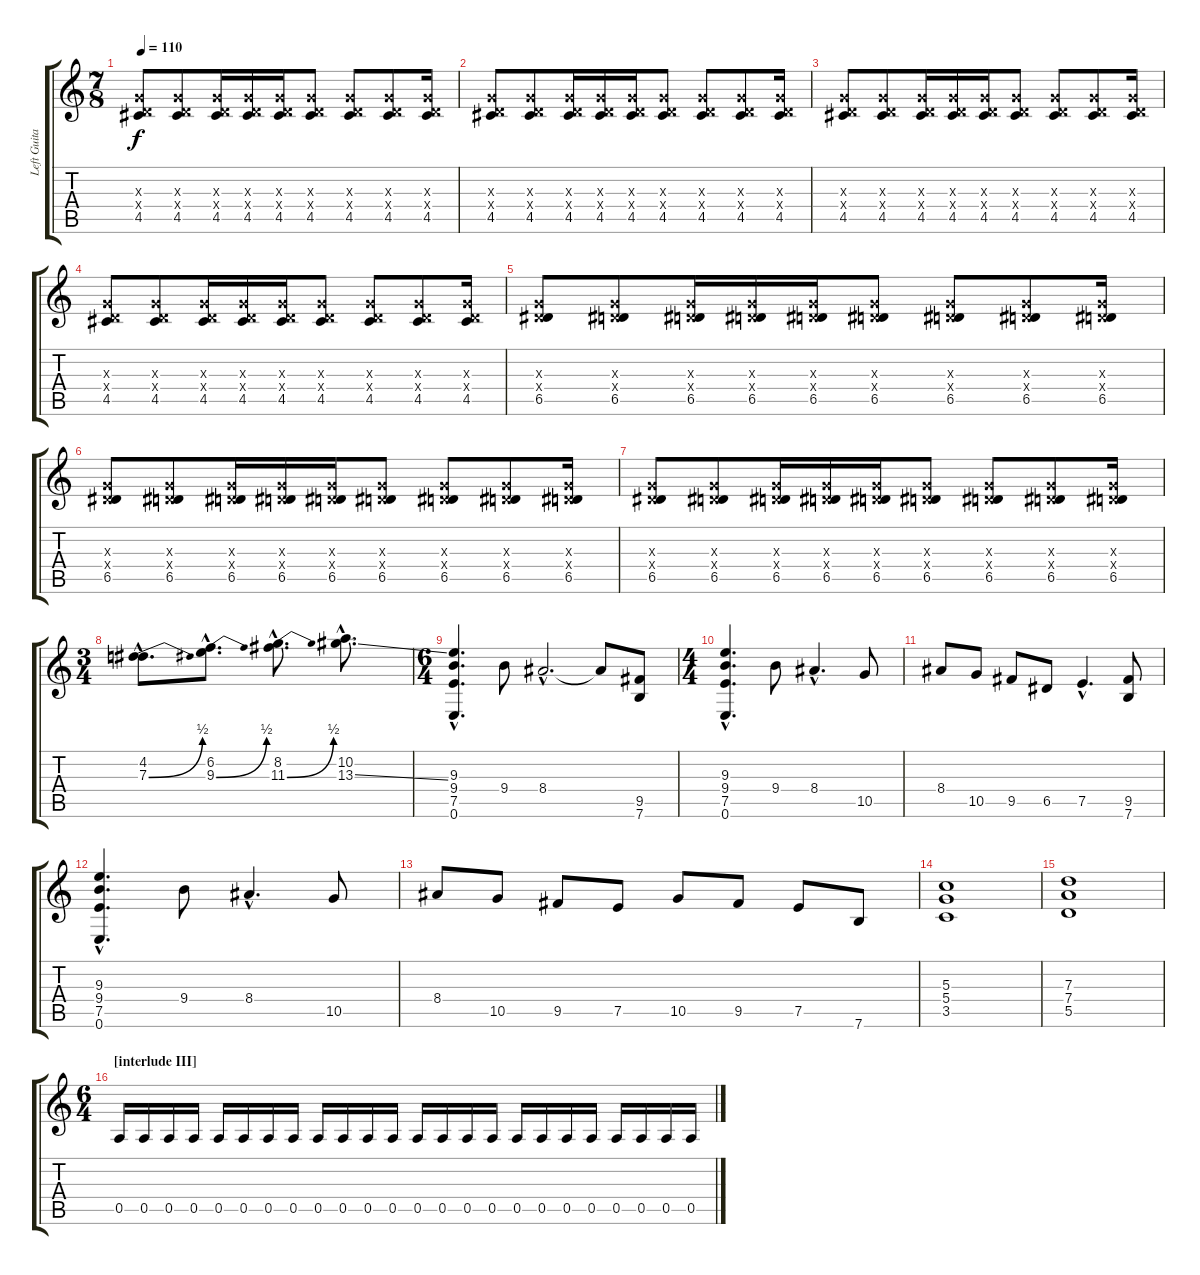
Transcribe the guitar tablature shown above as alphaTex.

\track ("Left Guitar" "Left Guita") {instrument distortionguitar}
\staff {score tabs}
\tuning (E4 B3 G3 D3 A2 E2) {hide}
\ts (7 8)
\tempo 110
\clef g2
\ks c
(0.3{x} 0.4{x} 4.5).8{dy f} (0.3{x} 0.4{x} 4.5).8 (0.3{x} 0.4{x} 4.5).16 (0.3{x} 0.4{x} 4.5).16 (0.3{x} 0.4{x} 4.5).16 (0.3{x} 0.4{x} 4.5).8 (0.3{x} 0.4{x} 4.5).8 (0.3{x} 0.4{x} 4.5).8 (0.3{x} 0.4{x} 4.5).16 |
(0.3{x} 0.4{x} 4.5).8 (0.3{x} 0.4{x} 4.5).8 (0.3{x} 0.4{x} 4.5).16 (0.3{x} 0.4{x} 4.5).16 (0.3{x} 0.4{x} 4.5).16 (0.3{x} 0.4{x} 4.5).8 (0.3{x} 0.4{x} 4.5).8 (0.3{x} 0.4{x} 4.5).8 (0.3{x} 0.4{x} 4.5).16 |
(0.3{x} 0.4{x} 4.5).8 (0.3{x} 0.4{x} 4.5).8 (0.3{x} 0.4{x} 4.5).16 (0.3{x} 0.4{x} 4.5).16 (0.3{x} 0.4{x} 4.5).16 (0.3{x} 0.4{x} 4.5).8 (0.3{x} 0.4{x} 4.5).8 (0.3{x} 0.4{x} 4.5).8 (0.3{x} 0.4{x} 4.5).16 |
(0.3{x} 0.4{x} 4.5).8 (0.3{x} 0.4{x} 4.5).8 (0.3{x} 0.4{x} 4.5).16 (0.3{x} 0.4{x} 4.5).16 (0.3{x} 0.4{x} 4.5).16 (0.3{x} 0.4{x} 4.5).8 (0.3{x} 0.4{x} 4.5).8 (0.3{x} 0.4{x} 4.5).8 (0.3{x} 0.4{x} 4.5).16 |
(0.3{x} 0.4{x} 6.5).8 (0.3{x} 0.4{x} 6.5).8 (0.3{x} 0.4{x} 6.5).16 (0.3{x} 0.4{x} 6.5).16 (0.3{x} 0.4{x} 6.5).16 (0.3{x} 0.4{x} 6.5).8 (0.3{x} 0.4{x} 6.5).8 (0.3{x} 0.4{x} 6.5).8 (0.3{x} 0.4{x} 6.5).16 |
(0.3{x} 0.4{x} 6.5).8 (0.3{x} 0.4{x} 6.5).8 (0.3{x} 0.4{x} 6.5).16 (0.3{x} 0.4{x} 6.5).16 (0.3{x} 0.4{x} 6.5).16 (0.3{x} 0.4{x} 6.5).8 (0.3{x} 0.4{x} 6.5).8 (0.3{x} 0.4{x} 6.5).8 (0.3{x} 0.4{x} 6.5).16 |
(0.3{x} 0.4{x} 6.5).8 (0.3{x} 0.4{x} 6.5).8 (0.3{x} 0.4{x} 6.5).16 (0.3{x} 0.4{x} 6.5).16 (0.3{x} 0.4{x} 6.5).16 (0.3{x} 0.4{x} 6.5).8 (0.3{x} 0.4{x} 6.5).8 (0.3{x} 0.4{x} 6.5).8 (0.3{x} 0.4{x} 6.5).16 |
\ts (3 4)
(4.2{hac} 7.3{be (bend 0 0 60 2) hac}).8{d} (6.2{hac} 9.3{be (bend 0 0 60 2) hac}).8{d} (8.2{hac} 11.3{be (bend 0 0 60 2) hac}).8{d} (10.2{hac} 13.3{ss hac}).8{d} |
\ts (6 4)
(9.3{hac} 9.4{hac} 7.5{hac} 0.6{hac}).4{d} 9.4.8 8.4{hac}.2{d} 8.4{t}.8 (9.5 7.6).8 |
\ts (4 4)
(9.3{hac} 9.4{hac} 7.5{hac} 0.6{hac}).4{d} 9.4.8 8.4{hac}.4{d} 10.5.8 |
8.4.8 10.5.8 9.5.8 6.5.8 7.5{hac}.4{d} (9.5 7.6).8 |
(9.3{hac} 9.4{hac} 7.5{hac} 0.6{hac}).4{d} 9.4.8 8.4{hac}.4{d} 10.5.8 |
8.4.8 10.5.8 9.5.8 7.5.8 10.5.8 9.5.8 7.5.8 7.6.8 |
(5.3 5.4 3.5).1 |
(7.3 7.4 5.5).1 |
\ts (6 4)
\section ("" "[interlude III]")
0.5.16 0.5.16 0.5.16 0.5.16 0.5.16 0.5.16 0.5.16 0.5.16 0.5.16 0.5.16 0.5.16 0.5.16 0.5.16 0.5.16 0.5.16 0.5.16 0.5.16 0.5.16 0.5.16 0.5.16 0.5.16 0.5.16 0.5.16 0.5.16
